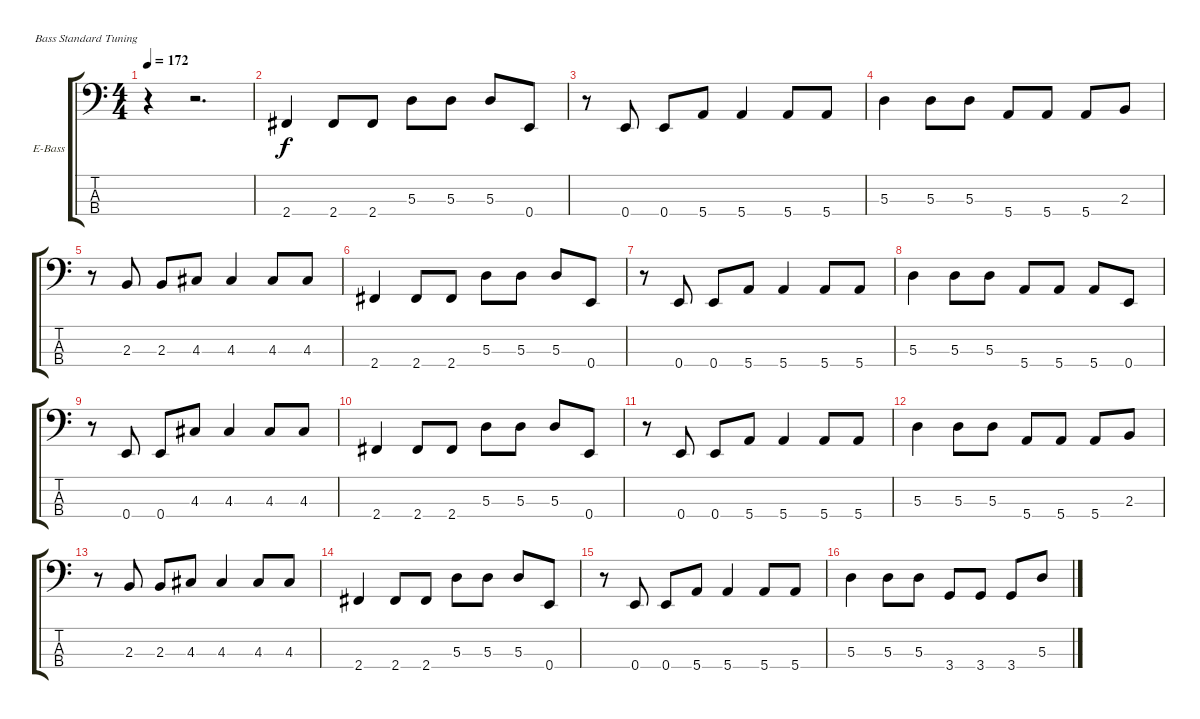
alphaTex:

\bracketExtendMode groupsimilarinstruments
\firstSystemTrackNameOrientation horizontal
\otherSystemsTrackNameOrientation horizontal
\track ("Bass" "E-Bass") {instrument electricbassfinger}
\staff {score tabs}
\tuning (G2 D2 A1 E1)
\ts (4 4)
\tempo 172
\clef f4
\ks c
r.4{dy f} r.2{d} |
2.4.4 2.4.8 2.4.8 5.3.8 5.3.8 5.3.8 0.4.8 |
r.8 0.4.8 0.4.8 5.4.8 5.4.4 5.4.8 5.4.8 |
5.3.4 5.3.8 5.3.8 5.4.8 5.4.8 5.4.8 2.3.8 |
r.8 2.3.8 2.3.8 4.3.8 4.3.4 4.3.8 4.3.8 |
2.4.4 2.4.8 2.4.8 5.3.8 5.3.8 5.3.8 0.4.8 |
r.8 0.4.8 0.4.8 5.4.8 5.4.4 5.4.8 5.4.8 |
5.3.4 5.3.8 5.3.8 5.4.8 5.4.8 5.4.8 0.4.8 |
r.8 0.4.8 0.4.8 4.3.8 4.3.4 4.3.8 4.3.8 |
2.4.4 2.4.8 2.4.8 5.3.8 5.3.8 5.3.8 0.4.8 |
r.8 0.4.8 0.4.8 5.4.8 5.4.4 5.4.8 5.4.8 |
5.3.4 5.3.8 5.3.8 5.4.8 5.4.8 5.4.8 2.3.8 |
r.8 2.3.8 2.3.8 4.3.8 4.3.4 4.3.8 4.3.8 |
2.4.4 2.4.8 2.4.8 5.3.8 5.3.8 5.3.8 0.4.8 |
r.8 0.4.8 0.4.8 5.4.8 5.4.4 5.4.8 5.4.8 |
5.3.4 5.3.8 5.3.8 3.4.8 3.4.8 3.4.8 5.3.8
